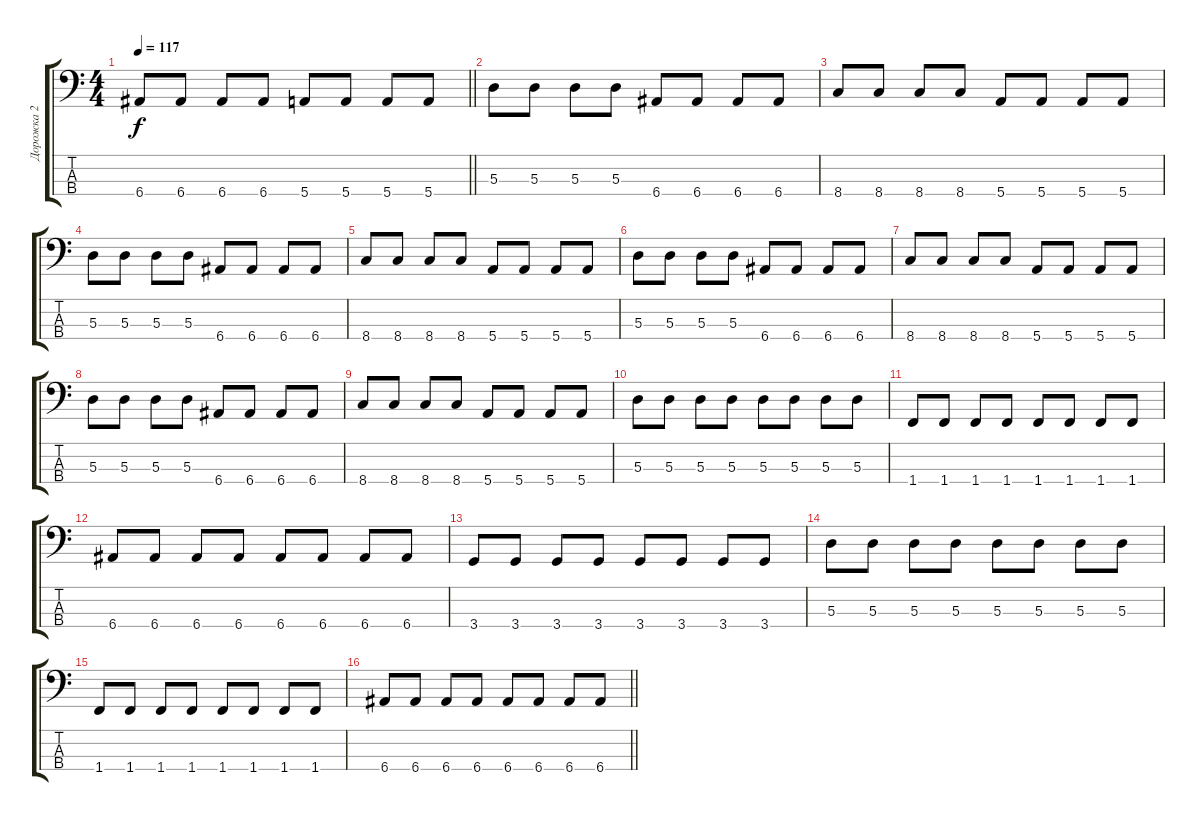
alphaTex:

\track ("Дорожка 2" "Дорожка 2") {instrument electricbassfinger}
\staff {score tabs}
\tuning (G2 D2 A1 E1) {hide}
\ts (4 4)
\tempo 117
\clef f4
\barLineRight lightlight
\ks c
6.4.8{dy f} 6.4.8 6.4.8 6.4.8 5.4.8 5.4.8 5.4.8 5.4.8 |
5.3.8 5.3.8 5.3.8 5.3.8 6.4.8 6.4.8 6.4.8 6.4.8 |
8.4.8 8.4.8 8.4.8 8.4.8 5.4.8 5.4.8 5.4.8 5.4.8 |
5.3.8 5.3.8 5.3.8 5.3.8 6.4.8 6.4.8 6.4.8 6.4.8 |
8.4.8 8.4.8 8.4.8 8.4.8 5.4.8 5.4.8 5.4.8 5.4.8 |
5.3.8 5.3.8 5.3.8 5.3.8 6.4.8 6.4.8 6.4.8 6.4.8 |
8.4.8 8.4.8 8.4.8 8.4.8 5.4.8 5.4.8 5.4.8 5.4.8 |
5.3.8 5.3.8 5.3.8 5.3.8 6.4.8 6.4.8 6.4.8 6.4.8 |
8.4.8 8.4.8 8.4.8 8.4.8 5.4.8 5.4.8 5.4.8 5.4.8 |
5.3.8 5.3.8 5.3.8 5.3.8 5.3.8 5.3.8 5.3.8 5.3.8 |
1.4.8 1.4.8 1.4.8 1.4.8 1.4.8 1.4.8 1.4.8 1.4.8 |
6.4.8 6.4.8 6.4.8 6.4.8 6.4.8 6.4.8 6.4.8 6.4.8 |
3.4.8 3.4.8 3.4.8 3.4.8 3.4.8 3.4.8 3.4.8 3.4.8 |
5.3.8 5.3.8 5.3.8 5.3.8 5.3.8 5.3.8 5.3.8 5.3.8 |
1.4.8 1.4.8 1.4.8 1.4.8 1.4.8 1.4.8 1.4.8 1.4.8 |
\barLineRight lightlight
6.4.8 6.4.8 6.4.8 6.4.8 6.4.8 6.4.8 6.4.8 6.4.8
